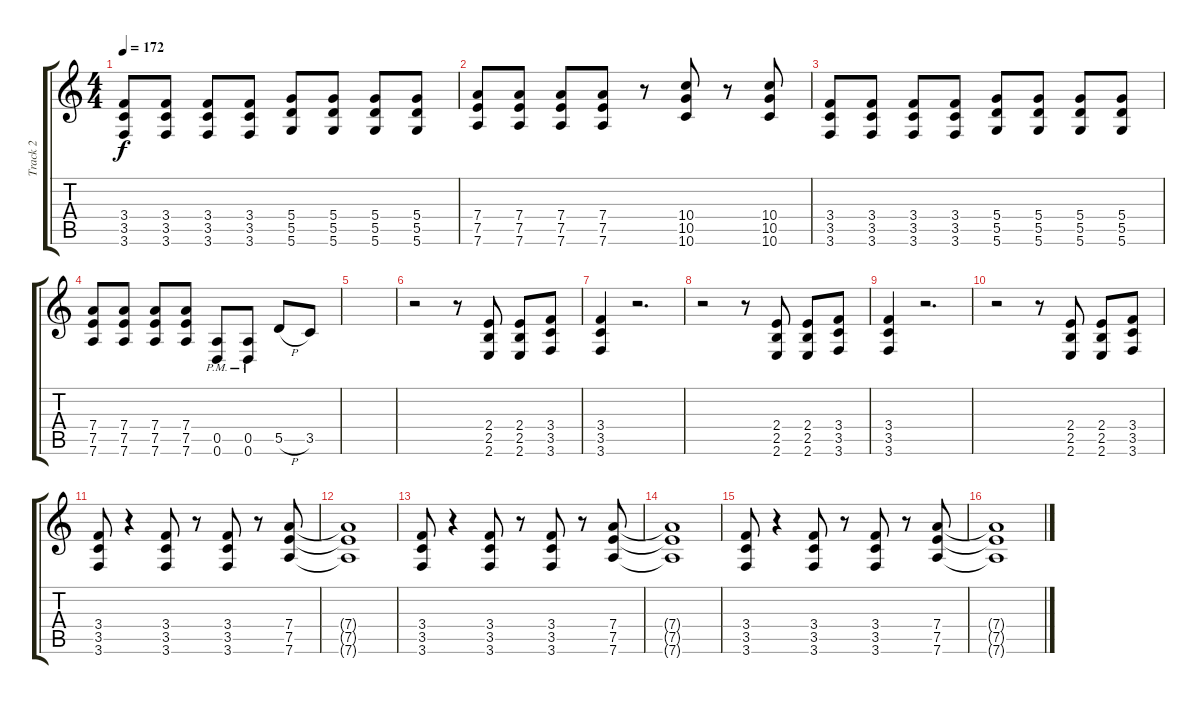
\track ("Track 2" "Track 2") {instrument distortionguitar}
\staff {score tabs}
\tuning (E4 B3 G3 D3 A2 D2) {hide}
\ts (4 4)
\tempo 172
\clef g2
\ks c
(3.4 3.5 3.6).8{dy f} (3.4 3.5 3.6).8 (3.4 3.5 3.6).8 (3.4 3.5 3.6).8 (5.4 5.5 5.6).8 (5.4 5.5 5.6).8 (5.4 5.5 5.6).8 (5.4 5.5 5.6).8 |
(7.4 7.5 7.6).8 (7.4 7.5 7.6).8 (7.4 7.5 7.6).8 (7.4 7.5 7.6).8 r.8 (10.4 10.5 10.6).8 r.8 (10.4 10.5 10.6).8 |
(3.4 3.5 3.6).8 (3.4 3.5 3.6).8 (3.4 3.5 3.6).8 (3.4 3.5 3.6).8 (5.4 5.5 5.6).8 (5.4 5.5 5.6).8 (5.4 5.5 5.6).8 (5.4 5.5 5.6).8 |
(7.4 7.5 7.6).8 (7.4 7.5 7.6).8 (7.4 7.5 7.6).8 (7.4 7.5 7.6).8 (0.5{pm} 0.6{pm}).8 (0.5{pm} 0.6{pm}).8 5.5{h}.8 3.5.8 |
|
r.2 r.8 (2.4 2.5 2.6).8 (2.4 2.5 2.6).8 (3.4 3.5 3.6).8 |
(3.4 3.5 3.6).4 r.2{d} |
r.2 r.8 (2.4 2.5 2.6).8 (2.4 2.5 2.6).8 (3.4 3.5 3.6).8 |
(3.4 3.5 3.6).4 r.2{d} |
r.2 r.8 (2.4 2.5 2.6).8 (2.4 2.5 2.6).8 (3.4 3.5 3.6).8 |
(3.4 3.5 3.6).8 r.4 (3.4 3.5 3.6).8 r.8 (3.4 3.5 3.6).8 r.8 (7.4 7.5 7.6).8 |
(7.4{t} 7.5{t} 7.6{t}).1 |
(3.4 3.5 3.6).8 r.4 (3.4 3.5 3.6).8 r.8 (3.4 3.5 3.6).8 r.8 (7.4 7.5 7.6).8 |
(7.4{t} 7.5{t} 7.6{t}).1 |
(3.4 3.5 3.6).8 r.4 (3.4 3.5 3.6).8 r.8 (3.4 3.5 3.6).8 r.8 (7.4 7.5 7.6).8 |
(7.4{t} 7.5{t} 7.6{t}).1
